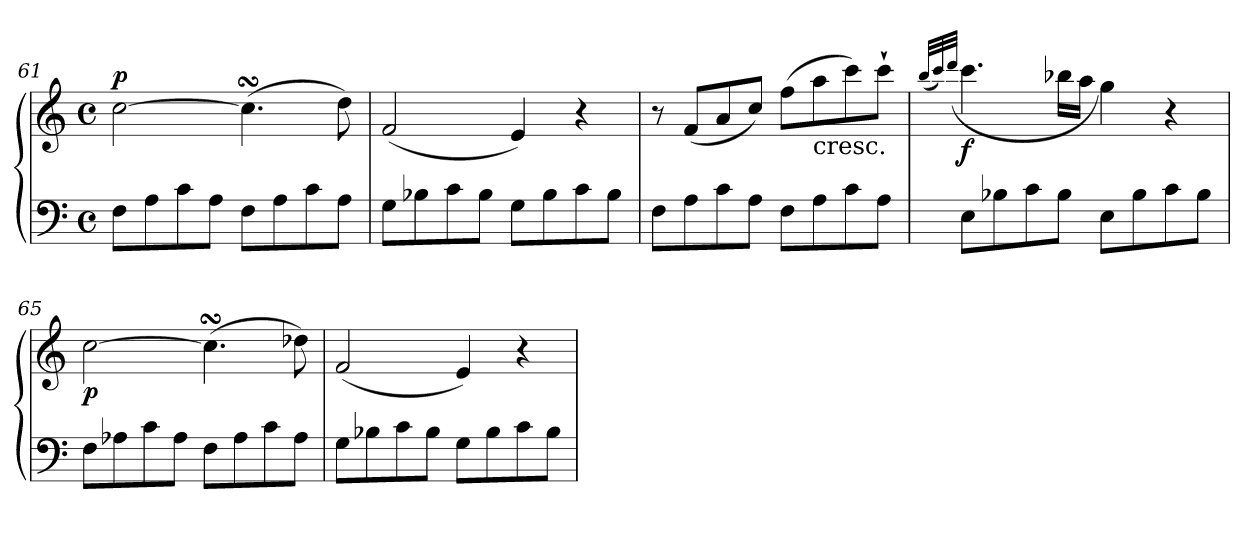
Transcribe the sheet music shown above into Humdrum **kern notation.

**kern	**kern	**dynam
*part1	*part1	*part1
*staff2	*staff1	*staff1/2
*clefF4	*clefG2	*
*k[]	*k[]	*
*M4/4	*M4/4	*
*met(c)	*met(c)	*
=61	=61	=61
!	!	!LO:DY:a
8F\L	[2cc\	p
8A\	.	.
8c\	.	.
8A\J	.	.
8F\L	(>4.ccsSSs\]	.
8A\	.	.
8c\	.	.
8A\J	8dd\)	.
=62	=62	=62
8G\L	(<2f/	.
8B-X\	.	.
8c\	.	.
8B-\J	.	.
8G\L	4e/)	.
8B-\	.	.
8c\	4r	.
8B-\J	.	.
=63	=63	=63
8F\L	8r	.
8A\	(<8f/L	.
8c\	8a/	.
8A\J	8cc/J)	.
8F\L	(>8ff\L	.
!	!LO:TX:b:t=cresc.	!
8A\	8aa\	.
8c\	8ccc\)	.
8A\J	8ccc`>\J	.
!!LO:PB:g=z
=64	=64	=64
.	(<32qbb/LLL	.
.	32qccc/)	.
.	(>32qddd/JJJ	.
!	!	!LO:DY:b
8E\L	4.ccc\	f
8B-X\	.	.
8c\	.	.
8B-\J	16bb-X\LL	.
.	16aa\JJ	.
8E\L	4gg\)	.
8B-\	.	.
8c\	4r	.
8B-\J	.	.
=65	=65	=65
!	!	!LO:DY:b
8F\L	[2cc\	p
8A-X\	.	.
8c\	.	.
8A-\J	.	.
8F\L	(>4.ccsSSs\]	.
8A-\	.	.
8c\	.	.
8A-\J	8dd-X\)	.
=66	=66	=66
8G\L	(<2f/	.
8B-X\	.	.
8c\	.	.
8B-\J	.	.
8G\L	4e/)	.
8B-\	.	.
8c\	4r	.
8B-\J	.	.
=	=	=
*-	*-	*-
